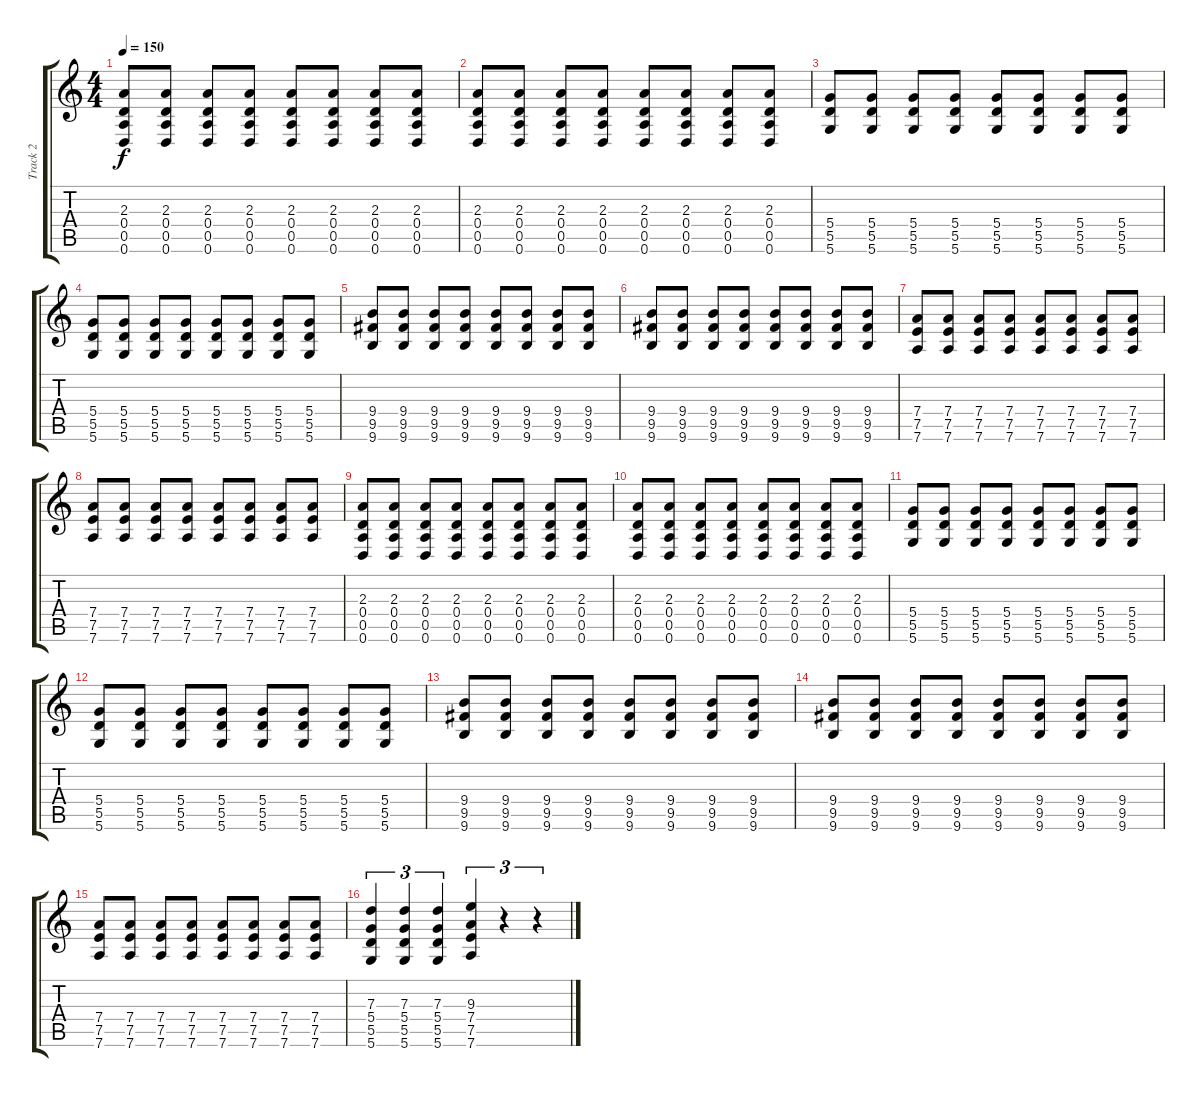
\track ("Track 2" "Track 2") {instrument distortionguitar}
\staff {score tabs}
\tuning (E4 B3 G3 D3 A2 D2) {hide}
\ts (4 4)
\tempo 150
\clef g2
\ks c
(2.3 0.4 0.5 0.6).8{dy f} (2.3 0.4 0.5 0.6).8 (2.3 0.4 0.5 0.6).8 (2.3 0.4 0.5 0.6).8 (2.3 0.4 0.5 0.6).8 (2.3 0.4 0.5 0.6).8 (2.3 0.4 0.5 0.6).8 (2.3 0.4 0.5 0.6).8 |
(2.3 0.4 0.5 0.6).8 (2.3 0.4 0.5 0.6).8 (2.3 0.4 0.5 0.6).8 (2.3 0.4 0.5 0.6).8 (2.3 0.4 0.5 0.6).8 (2.3 0.4 0.5 0.6).8 (2.3 0.4 0.5 0.6).8 (2.3 0.4 0.5 0.6).8 |
(5.4 5.5 5.6).8 (5.4 5.5 5.6).8 (5.4 5.5 5.6).8 (5.4 5.5 5.6).8 (5.4 5.5 5.6).8 (5.4 5.5 5.6).8 (5.4 5.5 5.6).8 (5.4 5.5 5.6).8 |
(5.4 5.5 5.6).8 (5.4 5.5 5.6).8 (5.4 5.5 5.6).8 (5.4 5.5 5.6).8 (5.4 5.5 5.6).8 (5.4 5.5 5.6).8 (5.4 5.5 5.6).8 (5.4 5.5 5.6).8 |
(9.4 9.5 9.6).8 (9.4 9.5 9.6).8 (9.4 9.5 9.6).8 (9.4 9.5 9.6).8 (9.4 9.5 9.6).8 (9.4 9.5 9.6).8 (9.4 9.5 9.6).8 (9.4 9.5 9.6).8 |
(9.4 9.5 9.6).8 (9.4 9.5 9.6).8 (9.4 9.5 9.6).8 (9.4 9.5 9.6).8 (9.4 9.5 9.6).8 (9.4 9.5 9.6).8 (9.4 9.5 9.6).8 (9.4 9.5 9.6).8 |
(7.4 7.5 7.6).8 (7.4 7.5 7.6).8 (7.4 7.5 7.6).8 (7.4 7.5 7.6).8 (7.4 7.5 7.6).8 (7.4 7.5 7.6).8 (7.4 7.5 7.6).8 (7.4 7.5 7.6).8 |
(7.4 7.5 7.6).8 (7.4 7.5 7.6).8 (7.4 7.5 7.6).8 (7.4 7.5 7.6).8 (7.4 7.5 7.6).8 (7.4 7.5 7.6).8 (7.4 7.5 7.6).8 (7.4 7.5 7.6).8 |
(2.3 0.4 0.5 0.6).8 (2.3 0.4 0.5 0.6).8 (2.3 0.4 0.5 0.6).8 (2.3 0.4 0.5 0.6).8 (2.3 0.4 0.5 0.6).8 (2.3 0.4 0.5 0.6).8 (2.3 0.4 0.5 0.6).8 (2.3 0.4 0.5 0.6).8 |
(2.3 0.4 0.5 0.6).8 (2.3 0.4 0.5 0.6).8 (2.3 0.4 0.5 0.6).8 (2.3 0.4 0.5 0.6).8 (2.3 0.4 0.5 0.6).8 (2.3 0.4 0.5 0.6).8 (2.3 0.4 0.5 0.6).8 (2.3 0.4 0.5 0.6).8 |
(5.4 5.5 5.6).8 (5.4 5.5 5.6).8 (5.4 5.5 5.6).8 (5.4 5.5 5.6).8 (5.4 5.5 5.6).8 (5.4 5.5 5.6).8 (5.4 5.5 5.6).8 (5.4 5.5 5.6).8 |
(5.4 5.5 5.6).8 (5.4 5.5 5.6).8 (5.4 5.5 5.6).8 (5.4 5.5 5.6).8 (5.4 5.5 5.6).8 (5.4 5.5 5.6).8 (5.4 5.5 5.6).8 (5.4 5.5 5.6).8 |
(9.4 9.5 9.6).8 (9.4 9.5 9.6).8 (9.4 9.5 9.6).8 (9.4 9.5 9.6).8 (9.4 9.5 9.6).8 (9.4 9.5 9.6).8 (9.4 9.5 9.6).8 (9.4 9.5 9.6).8 |
(9.4 9.5 9.6).8 (9.4 9.5 9.6).8 (9.4 9.5 9.6).8 (9.4 9.5 9.6).8 (9.4 9.5 9.6).8 (9.4 9.5 9.6).8 (9.4 9.5 9.6).8 (9.4 9.5 9.6).8 |
(7.4 7.5 7.6).8 (7.4 7.5 7.6).8 (7.4 7.5 7.6).8 (7.4 7.5 7.6).8 (7.4 7.5 7.6).8 (7.4 7.5 7.6).8 (7.4 7.5 7.6).8 (7.4 7.5 7.6).8 |
(7.3 5.4 5.5 5.6).4{tu (3 2)} (7.3 5.4 5.5 5.6).4{tu (3 2)} (7.3 5.4 5.5 5.6).4{tu (3 2)} (9.3 7.4 7.5 7.6).4{tu (3 2)} r.4{tu (3 2)} r.4{tu (3 2)}
